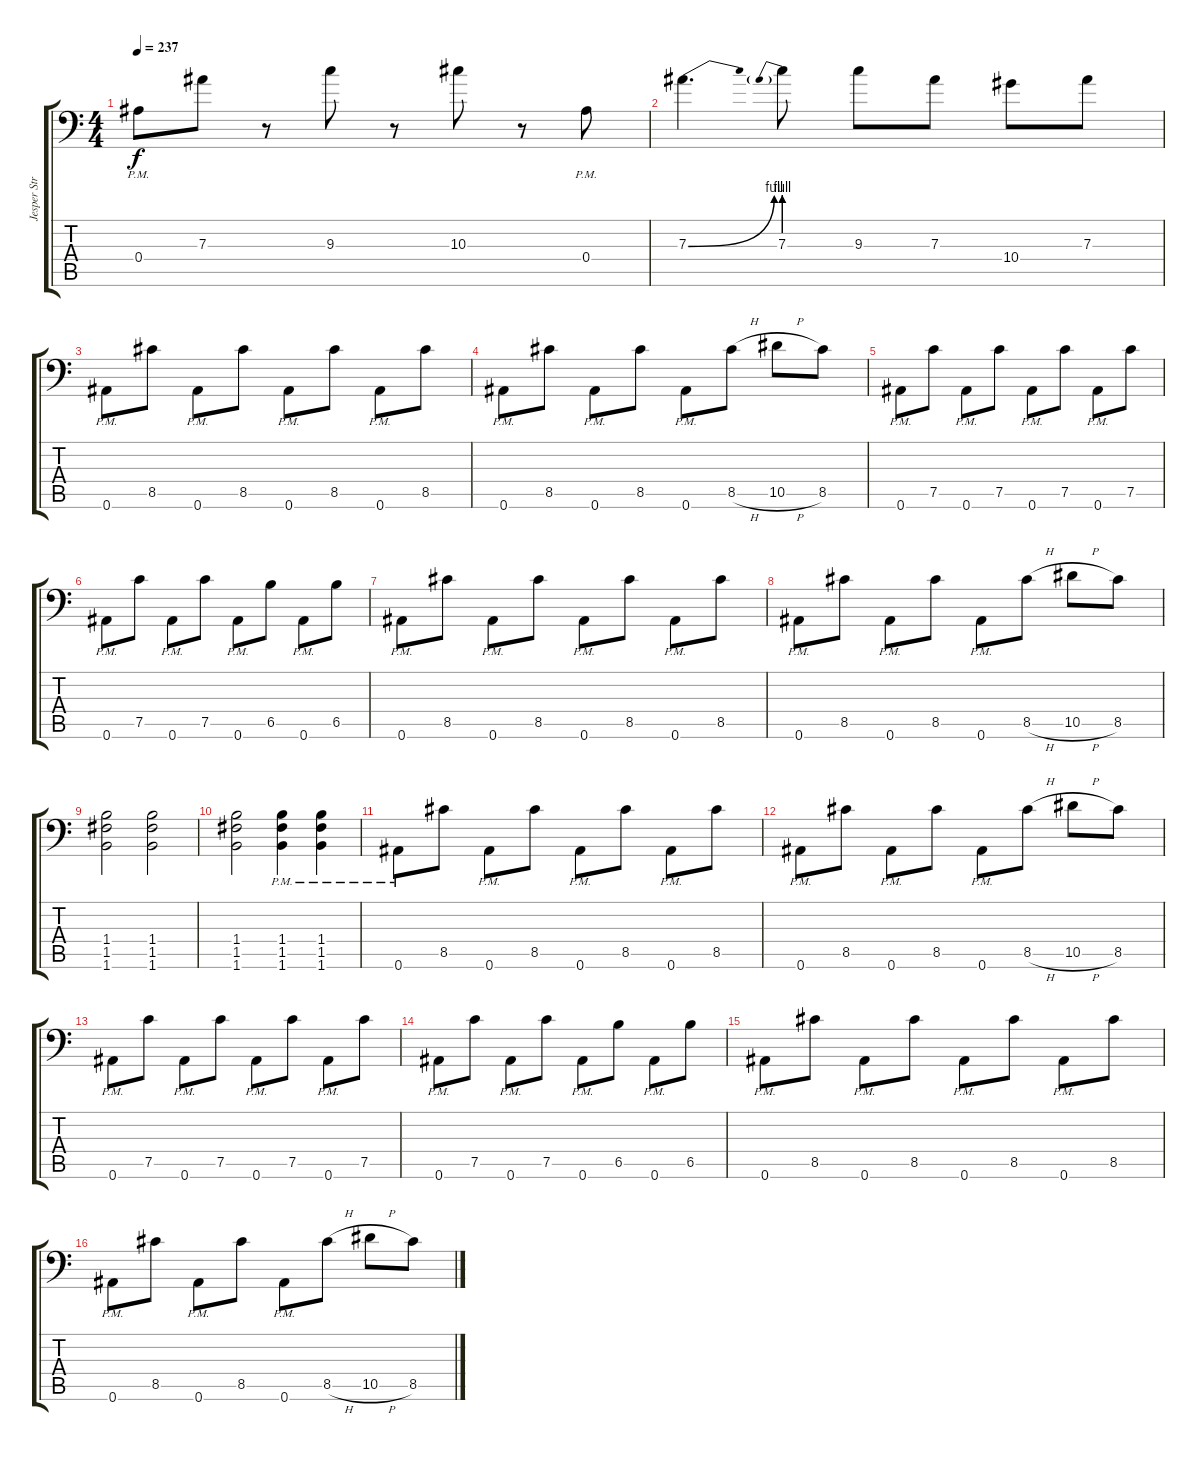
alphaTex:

\track ("Jesper Strömblad" "Jesper Str") {instrument distortionguitar}
\staff {score tabs}
\tuning (C4 G3 Eb3 Bb2 F2 Bb1) {hide}
\ts (4 4)
\tempo 237
\clef f4
\ks c
0.4{pm}.8{dy f} 7.3.8 r.8 9.3.8 r.8 10.3.8 r.8 0.4{pm}.8 |
7.3{be (bend 0 0 60 4)}.4{d} 7.3{be (prebend 0 4 60 4)}.8 9.3.8 7.3.8 10.4.8 7.3.8 |
0.6{pm}.8 8.5.8 0.6{pm}.8 8.5.8 0.6{pm}.8 8.5.8 0.6{pm}.8 8.5.8 |
0.6{pm}.8 8.5.8 0.6{pm}.8 8.5.8 0.6{pm}.8 8.5{h}.8 10.5{h}.8 8.5.8 |
0.6{pm}.8 7.5.8 0.6{pm}.8 7.5.8 0.6{pm}.8 7.5.8 0.6{pm}.8 7.5.8 |
0.6{pm}.8 7.5.8 0.6{pm}.8 7.5.8 0.6{pm}.8 6.5.8 0.6{pm}.8 6.5.8 |
0.6{pm}.8 8.5.8 0.6{pm}.8 8.5.8 0.6{pm}.8 8.5.8 0.6{pm}.8 8.5.8 |
0.6{pm}.8 8.5.8 0.6{pm}.8 8.5.8 0.6{pm}.8 8.5{h}.8 10.5{h}.8 8.5.8 |
(1.4 1.5 1.6).2 (1.4 1.5 1.6).2 |
(1.4 1.5 1.6).2 (1.4{pm} 1.5{pm} 1.6{pm}).4 (1.4{pm} 1.5{pm} 1.6{pm}).4 |
0.6{pm}.8 8.5.8 0.6{pm}.8 8.5.8 0.6{pm}.8 8.5.8 0.6{pm}.8 8.5.8 |
0.6{pm}.8 8.5.8 0.6{pm}.8 8.5.8 0.6{pm}.8 8.5{h}.8 10.5{h}.8 8.5.8 |
0.6{pm}.8 7.5.8 0.6{pm}.8 7.5.8 0.6{pm}.8 7.5.8 0.6{pm}.8 7.5.8 |
0.6{pm}.8 7.5.8 0.6{pm}.8 7.5.8 0.6{pm}.8 6.5.8 0.6{pm}.8 6.5.8 |
0.6{pm}.8 8.5.8 0.6{pm}.8 8.5.8 0.6{pm}.8 8.5.8 0.6{pm}.8 8.5.8 |
0.6{pm}.8 8.5.8 0.6{pm}.8 8.5.8 0.6{pm}.8 8.5{h}.8 10.5{h}.8 8.5.8
